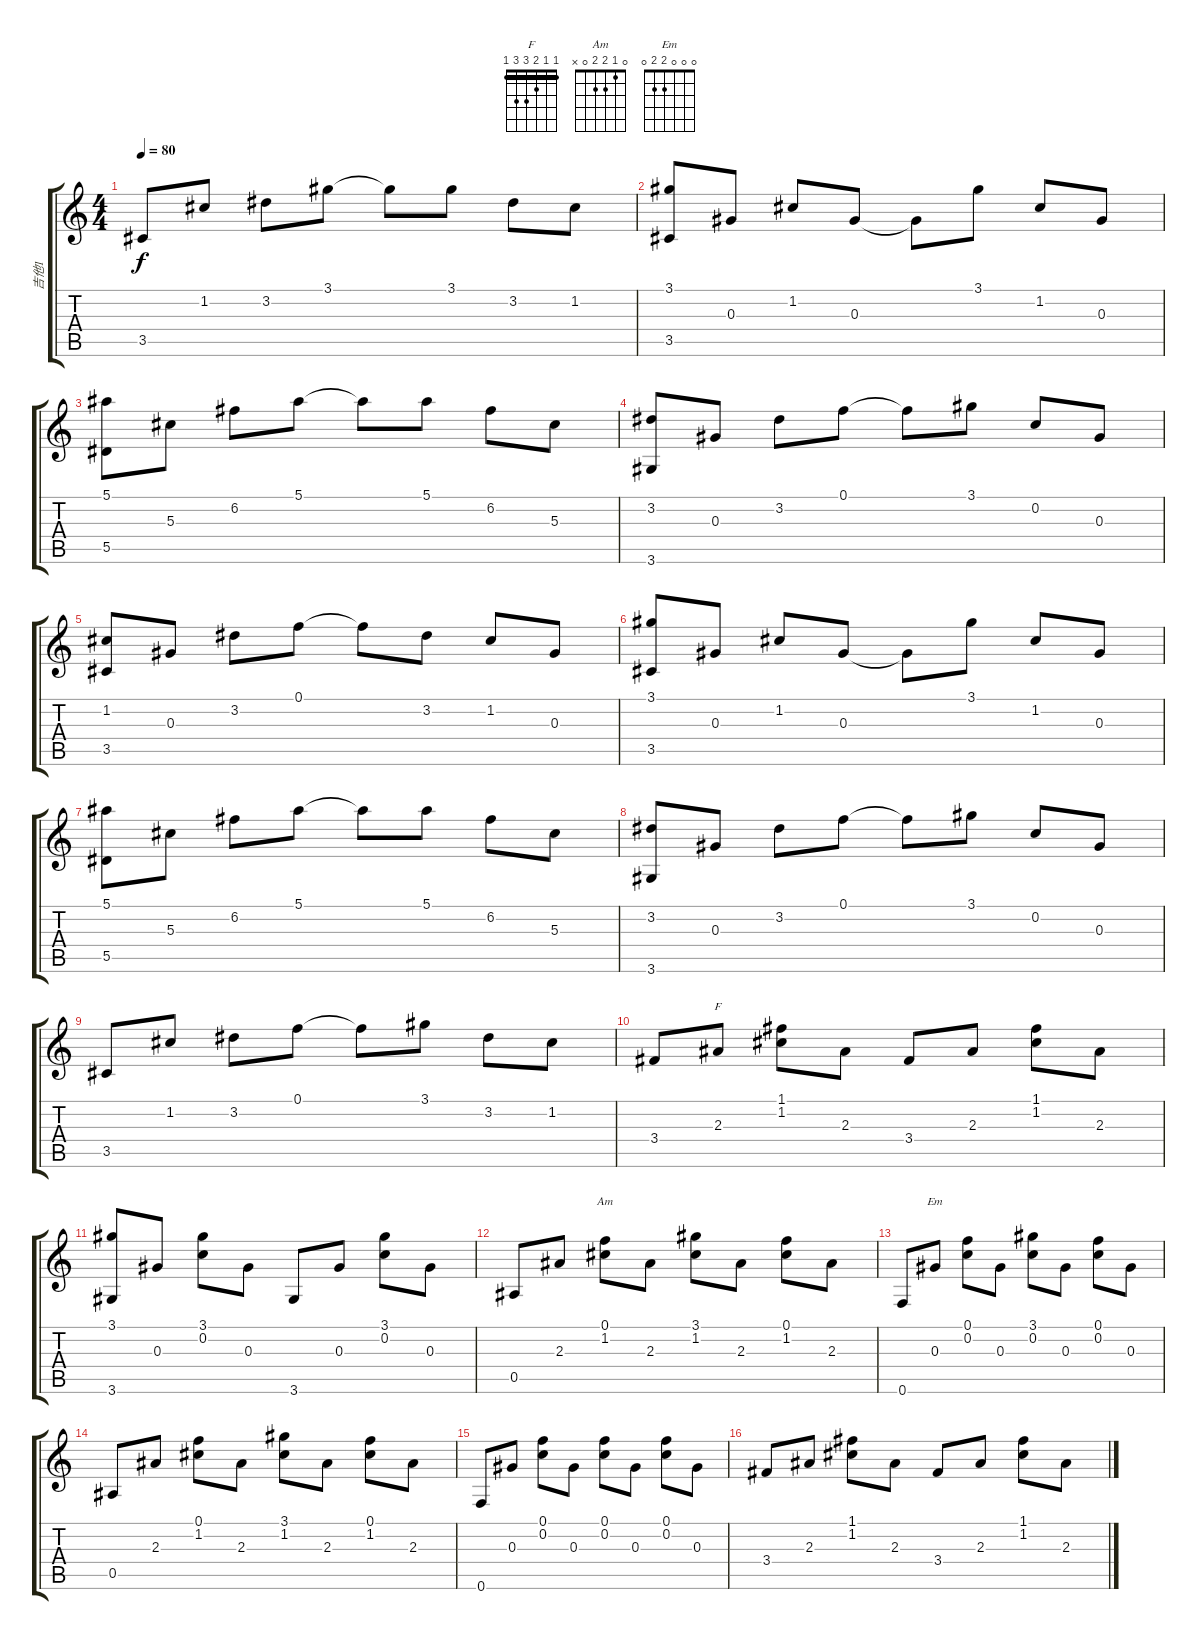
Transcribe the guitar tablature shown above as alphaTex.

\track ("吉他1" "吉他1") {instrument acousticguitarsteel}
\staff {score tabs}
\tuning (F4 C4 Ab3 Eb3 Bb2 F2) {hide}
\chord ("F" 1 1 2 3 3 1) {barre 1}
\chord ("Am" 0 1 2 2 0 x)
\chord ("Em" 0 0 0 2 2 0)
\ts (4 4)
\tempo 80
\clef g2
\ks c
3.5.8{dy f} 1.2.8 3.2.8 3.1.8 3.1{t}.8 3.1.8 3.2.8 1.2.8 |
(3.1 3.5).8 0.3.8 1.2.8 0.3.8 0.3{t}.8 3.1.8 1.2.8 0.3.8 |
(5.1 5.5).8 5.3.8 6.2.8 5.1.8 5.1{t}.8 5.1.8 6.2.8 5.3.8 |
(3.2 3.6).8 0.3.8 3.2.8 0.1.8 0.1{t}.8 3.1.8 0.2.8 0.3.8 |
(1.2 3.5).8 0.3.8 3.2.8 0.1.8 0.1{t}.8 3.2.8 1.2.8 0.3.8 |
(3.1 3.5).8 0.3.8 1.2.8 0.3.8 0.3{t}.8 3.1.8 1.2.8 0.3.8 |
(5.1 5.5).8 5.3.8 6.2.8 5.1.8 5.1{t}.8 5.1.8 6.2.8 5.3.8 |
(3.2 3.6).8 0.3.8 3.2.8 0.1.8 0.1{t}.8 3.1.8 0.2.8 0.3.8 |
3.5.8 1.2.8 3.2.8 0.1.8 0.1{t}.8 3.1.8 3.2.8 1.2.8 |
3.4.8 2.3.8{ch "F"} (1.1 1.2).8 2.3.8 3.4.8 2.3.8 (1.1 1.2).8 2.3.8 |
(3.1 3.6).8 0.3.8 (3.1 0.2).8 0.3.8 3.6.8 0.3.8 (3.1 0.2).8 0.3.8 |
0.5.8 2.3.8 (0.1 1.2).8{ch "Am"} 2.3.8 (3.1 1.2).8 2.3.8 (0.1 1.2).8 2.3.8 |
0.6.8 0.3.8{ch "Em"} (0.1 0.2).8 0.3.8 (3.1 0.2).8 0.3.8 (0.1 0.2).8 0.3.8 |
0.5.8 2.3.8 (0.1 1.2).8 2.3.8 (3.1 1.2).8 2.3.8 (0.1 1.2).8 2.3.8 |
0.6.8 0.3.8 (0.1 0.2).8 0.3.8 (0.1 0.2).8 0.3.8 (0.1 0.2).8 0.3.8 |
3.4.8 2.3.8 (1.1 1.2).8 2.3.8 3.4.8 2.3.8 (1.1 1.2).8 2.3.8
